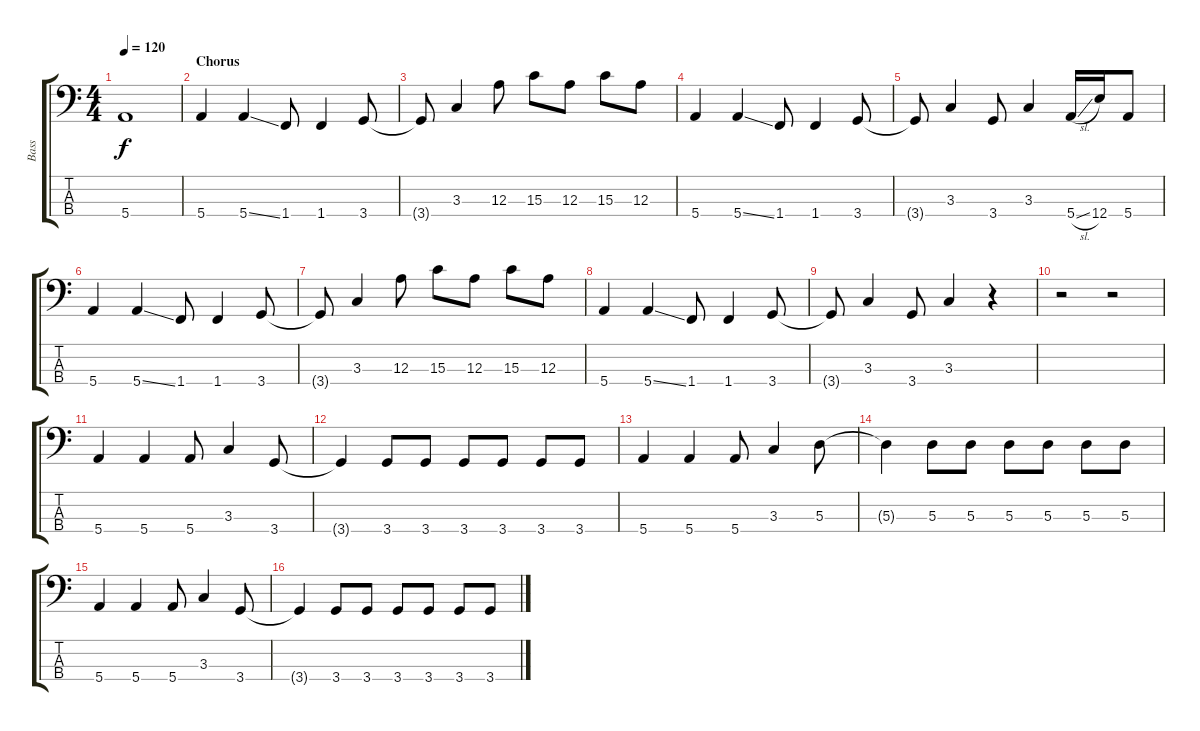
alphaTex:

\track ("Bass" "Bass") {instrument electricbassfinger}
\staff {score tabs}
\tuning (G2 D2 A1 E1) {hide}
\ts (4 4)
\tempo 120
\clef f4
\ks c
5.4{t}.1{dy f} |
\section ("" "Chorus")
5.4.4 5.4{ss}.4 1.4.8 1.4.4 3.4.8 |
3.4{t}.8 3.3.4 12.3.8 15.3.8 12.3.8 15.3.8 12.3.8 |
5.4.4 5.4{ss}.4 1.4.8 1.4.4 3.4.8 |
3.4{t}.8 3.3.4 3.4.8 3.3.4 5.4{sl}.16 12.4.16 5.4.8 |
5.4.4 5.4{ss}.4 1.4.8 1.4.4 3.4.8 |
3.4{t}.8 3.3.4 12.3.8 15.3.8 12.3.8 15.3.8 12.3.8 |
5.4.4 5.4{ss}.4 1.4.8 1.4.4 3.4.8 |
3.4{t}.8 3.3.4 3.4.8 3.3.4 r.4 |
r.2 r.2 |
5.4.4 5.4.4 5.4.8 3.3.4 3.4.8 |
3.4{t}.4 3.4.8 3.4.8 3.4.8 3.4.8 3.4.8 3.4.8 |
5.4.4 5.4.4 5.4.8 3.3.4 5.3.8 |
5.3{t}.4 5.3.8 5.3.8 5.3.8 5.3.8 5.3.8 5.3.8 |
5.4.4 5.4.4 5.4.8 3.3.4 3.4.8 |
3.4{t}.4 3.4.8 3.4.8 3.4.8 3.4.8 3.4.8 3.4.8
